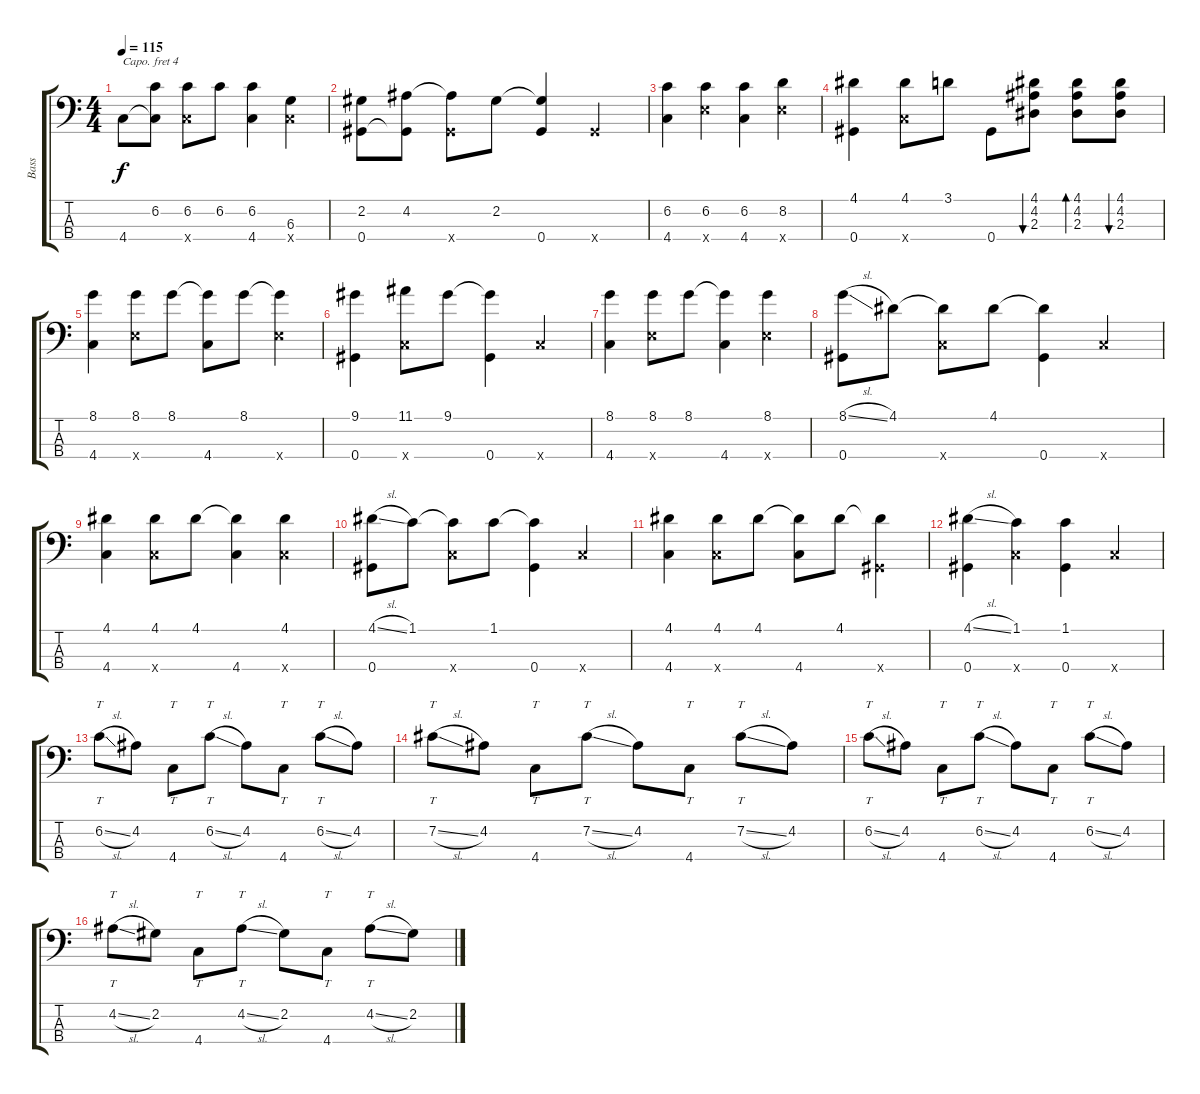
\track ("Bass" "Bass") {instrument acousticguitarsteel}
\staff {score tabs}
\capo 4
\tuning (G2 D2 A1 E1) {hide}
\ts (4 4)
\tempo 115
\clef f4
\ks c
4.4.8{dy f} (6.2 4.4{t}).8 (6.2 4.4{x}).8 6.2.8 (6.2 4.4).4 (6.3 4.4{x}).4 |
(2.2 0.4).8 (4.2 0.4{t}).8 (4.2{t} 0.4{x}).8 2.2.8 (2.2{t} 0.4).4 0.4{x}.4 |
(6.2 4.4).4 (6.2 8.4{x}).4 (6.2 4.4).4 (8.2 8.4{x}).4 |
(4.1 0.4).4 (4.1 4.4{x}).8 3.1.8 0.4.8 (4.1 4.2 2.3).8{bu 60} (4.1 4.2 2.3).8{bd 60} (4.1 4.2 2.3).8{bu 60} |
(8.1 4.4).4 (8.1 8.4{x}).8 8.1.8 (8.1{t} 4.4).8 8.1.8 (8.1{t} 8.4{x}).4 |
(9.1 0.4).4 (11.1 4.4{x}).8 9.1.8 (9.1{t} 0.4).4 4.4{x}.4 |
(8.1 4.4).4 (8.1 8.4{x}).8 8.1.8 (8.1{t} 4.4).4 (8.1 8.4{x}).4 |
(8.1{sl} 0.4).8 4.1.8 (4.1{t} 4.4{x}).8 4.1.8 (4.1{t} 0.4).4 4.4{x}.4 |
(4.1 4.4).4 (4.1 4.4{x}).8 4.1.8 (4.1{t} 4.4).4 (4.1 4.4{x}).4 |
(4.1{sl} 0.4).8 1.1.8 (1.1{t} 4.4{x}).8 1.1.8 (1.1{t} 0.4).4 4.4{x}.4 |
(4.1 4.4).4 (4.1 4.4{x}).8 4.1.8 (4.1{t} 4.4).8 4.1.8 (4.1{t} 0.4{x}).4 |
(4.1{sl} 0.4).4 (1.1 4.4{x}).4 (1.1 0.4).4 4.4{x}.4 |
6.2{sl}.8{tt} 4.2.8 4.4.8{tt} 6.2{sl}.8{tt} 4.2.8 4.4.8{tt} 6.2{sl}.8{tt} 4.2.8 |
7.2{sl}.8{tt} 4.2.8 4.4.8{tt} 7.2{sl}.8{tt} 4.2.8 4.4.8{tt} 7.2{sl}.8{tt} 4.2.8 |
6.2{sl}.8{tt} 4.2.8 4.4.8{tt} 6.2{sl}.8{tt} 4.2.8 4.4.8{tt} 6.2{sl}.8{tt} 4.2.8 |
4.2{sl}.8{tt} 2.2.8 4.4.8{tt} 4.2{sl}.8{tt} 2.2.8 4.4.8{tt} 4.2{sl}.8{tt} 2.2.8
